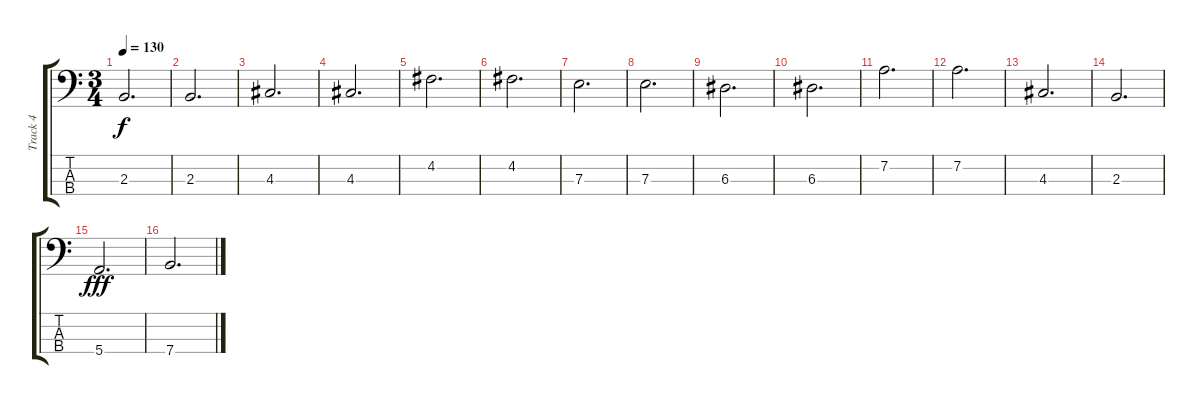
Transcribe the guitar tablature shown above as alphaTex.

\track ("Track 4" "Track 4") {instrument electricbassfinger}
\staff {score tabs}
\tuning (G2 D2 A1 E1) {hide}
\ts (3 4)
\tempo 130
\clef f4
\ks c
2.3.2{d dy f} |
2.3.2{d} |
4.3.2{d} |
4.3.2{d} |
4.2.2{d} |
4.2.2{d} |
7.3.2{d} |
7.3.2{d} |
6.3.2{d} |
6.3.2{d} |
7.2.2{d} |
7.2.2{d} |
4.3.2{d} |
2.3.2{d} |
5.4.2{d dy fff} |
7.4.2{d}
